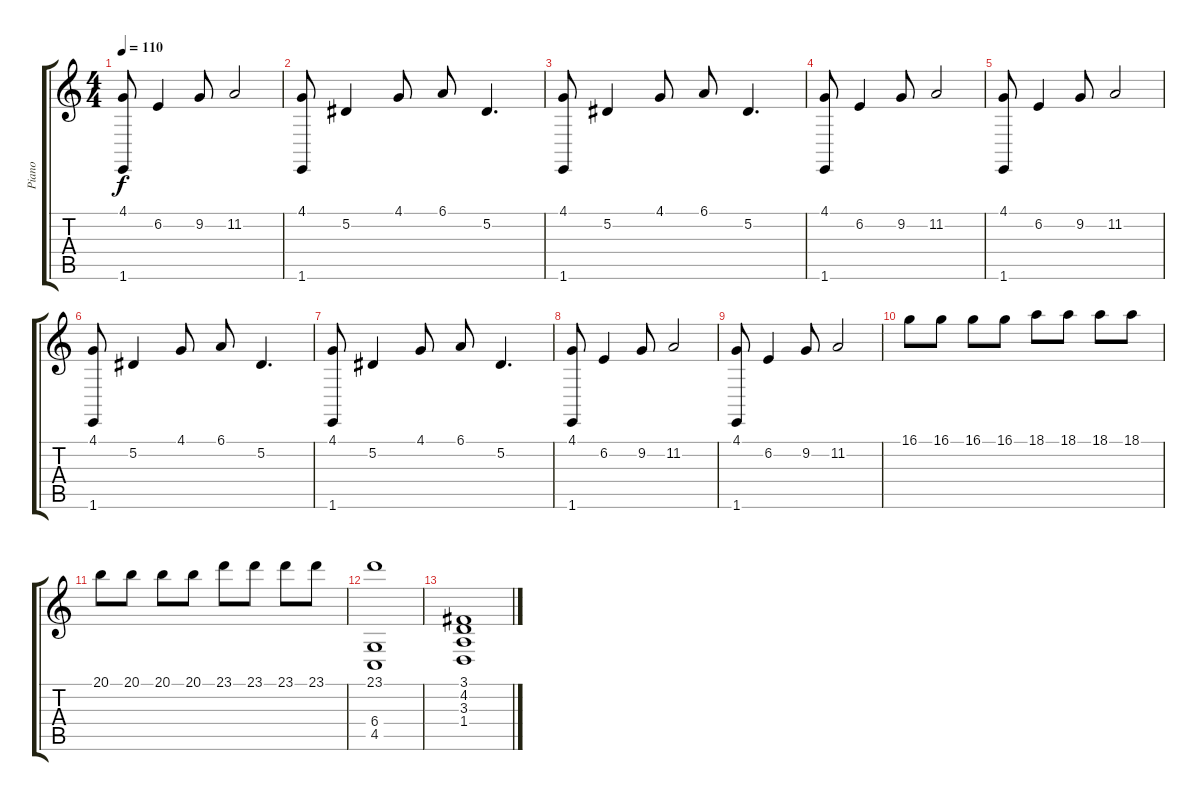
\track ("Piano" "Piano") {instrument acousticgrandpiano}
\staff {score tabs}
\tuning (Eb4 Bb3 Gb3 Db3 Ab2 Eb2) {hide}
\ts (4 4)
\tempo 110
\clef g2
\ks c
(4.1 1.6).8{dy f} 6.2.4 9.2.8 11.2.2 |
(4.1 1.6).8 5.2.4 4.1.8 6.1.8 5.2.4{d} |
(4.1 1.6).8 5.2.4 4.1.8 6.1.8 5.2.4{d} |
(4.1 1.6).8 6.2.4 9.2.8 11.2.2 |
(4.1 1.6).8 6.2.4 9.2.8 11.2.2 |
(4.1 1.6).8 5.2.4 4.1.8 6.1.8 5.2.4{d} |
(4.1 1.6).8 5.2.4 4.1.8 6.1.8 5.2.4{d} |
(4.1 1.6).8 6.2.4 9.2.8 11.2.2 |
(4.1 1.6).8 6.2.4 9.2.8 11.2.2 |
16.1.8 16.1.8 16.1.8 16.1.8 18.1.8 18.1.8 18.1.8 18.1.8 |
20.1.8 20.1.8 20.1.8 20.1.8 23.1.8 23.1.8 23.1.8 23.1.8 |
(23.1 6.4 4.5).1 |
(3.1 4.2 3.3 1.4).1
